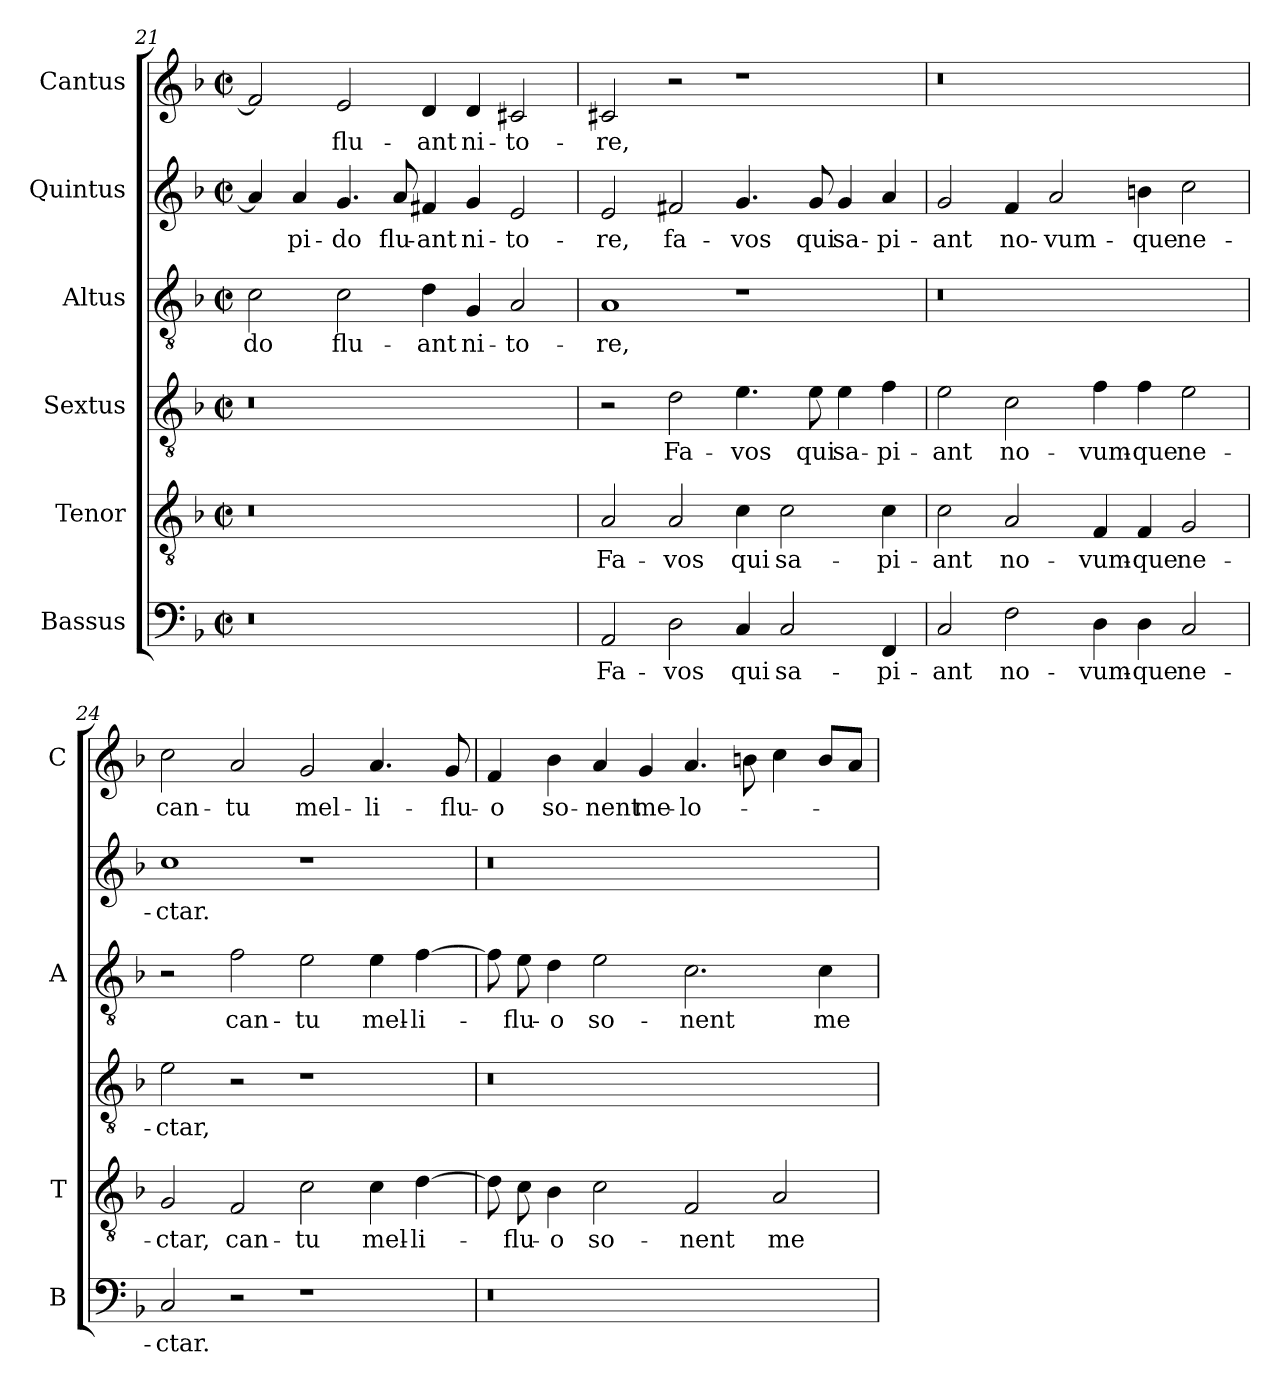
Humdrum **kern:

**kern	**text	**kern	**text	**kern	**text	**kern	**text	**kern	**text	**kern	**text
*part6	*part6	*part5	*part5	*part4	*part4	*part3	*part3	*part2	*part2	*part1	*part1
*staff6	*staff6	*staff5	*staff5	*staff4	*staff4	*staff3	*staff3	*staff2	*staff2	*staff1	*staff1
*I"Bassus	*	*I"Tenor	*	*I"Sextus	*	*I"Altus	*	*I"Quintus	*	*I"Cantus	*
*I'B	*	*I'T	*	*	*	*I'A	*	*	*	*I'C	*
*clefF4	*	*clefGv2	*	*clefGv2	*	*clefGv2	*	*clefG2	*	*clefG2	*
*k[b-]	*	*k[b-]	*	*k[b-]	*	*k[b-]	*	*k[b-]	*	*k[b-]	*
*F:	*	*F:	*	*F:	*	*F:	*	*F:	*	*F:	*
*M2/2	*	*M2/2	*	*M2/2	*	*M2/2	*	*M2/2	*	*M2/2	*
*met(c|)	*	*met(c|)	*	*met(c|)	*	*met(c|)	*	*met(c|)	*	*met(c|)	*
=21	=21	=21	=21	=21	=21	=21	=21	=21	=21	=21	=21
0r	.	0r	.	0r	.	2c\	-do	4a/]	.	2f/]	.
.	.	.	.	.	.	.	.	4a/	-pi-	.	.
.	.	.	.	.	.	2c\	flu-	4.g/	-do	2e/	flu-
.	.	.	.	.	.	.	.	8a/	flu-	.	.
.	.	.	.	.	.	4d\	-ant	4f#X/	-ant	4d/	-ant
.	.	.	.	.	.	4G/	ni-	4g/	ni-	4d/	ni-
.	.	.	.	.	.	2A/	-to-	2e/	-to-	2c#X/	-to-
!!LO:LB:g=z
=22	=22	=22	=22	=22	=22	=22	=22	=22	=22	=22	=22
2AA/	Fa-	2A/	Fa-	2r	.	1A	-re,	2e/	-re,	2c#X/	-re,
2D\	-vos	2A/	-vos	2d\	Fa-	.	.	2f#X/	fa-	2r	.
4C/	qui	4c\	qui	4.e\	-vos	1r	.	4.g/	-vos	1r	.
2C/	sa-	2c\	sa-	.	.	.	.	.	.	.	.
.	.	.	.	8e\	qui	.	.	8g/	qui	.	.
.	.	.	.	4e\	sa-	.	.	4g/	sa-	.	.
4FF/	-pi-	4c\	-pi-	4f\	-pi-	.	.	4a/	-pi-	.	.
=23	=23	=23	=23	=23	=23	=23	=23	=23	=23	=23	=23
2C/	-ant	2c\	-ant	2e\	-ant	0r	.	2g/	-ant	0r	.
2F\	no-	2A/	no-	2c\	no-	.	.	4f/	no-	.	.
.	.	.	.	.	.	.	.	2a/	-vum-	.	.
4D\	-vum-	4F/	-vum-	4f\	-vum-	.	.	.	.	.	.
4D\	-que	4F/	-que	4f\	-que	.	.	4bn\	-que	.	.
2C/	ne-	2G/	ne-	2e\	ne-	.	.	2cc\	ne-	.	.
=24	=24	=24	=24	=24	=24	=24	=24	=24	=24	=24	=24
2C/	-ctar.	2G/	-ctar,	2e\	-ctar,	2r	.	1cc	-ctar.	2cc\	can-
2r	.	2F/	can-	2r	.	2f\	can-	.	.	2a/	-tu
1r	.	2c\	-tu	1r	.	2e\	-tu	1r	.	2g/	mel-
.	.	4c\	mel-	.	.	4e\	mel-	.	.	4.a/	-li-
.	.	[4d\	-li-	.	.	[4f\	-li-	.	.	.	.
.	.	.	.	.	.	.	.	.	.	8g/	-flu-
!!LO:PB:g=z
=25	=25	=25	=25	=25	=25	=25	=25	=25	=25	=25	=25
0r	.	8d\]	.	0r	.	8f\]	.	0r	.	4f/	-o
.	.	8c\	-flu-	.	.	8e\	-flu-	.	.	.	.
.	.	4B-\	-o	.	.	4d\	-o	.	.	4b-\	so-
.	.	2c\	so-	.	.	2e\	so-	.	.	4a/	-nent
.	.	.	.	.	.	.	.	.	.	4g/	me-
.	.	2F/	-nent	.	.	2.c\	-nent	.	.	4.a/	-lo-
.	.	.	.	.	.	.	.	.	.	8bn\	.
.	.	2A/	me-	.	.	.	.	.	.	4cc\	.
.	.	.	.	.	.	4c\	me-	.	.	8b/L	.
.	.	.	.	.	.	.	.	.	.	8a/J	.
=	=	=	=	=	=	=	=	=	=	=	=
*-	*-	*-	*-	*-	*-	*-	*-	*-	*-	*-	*-
